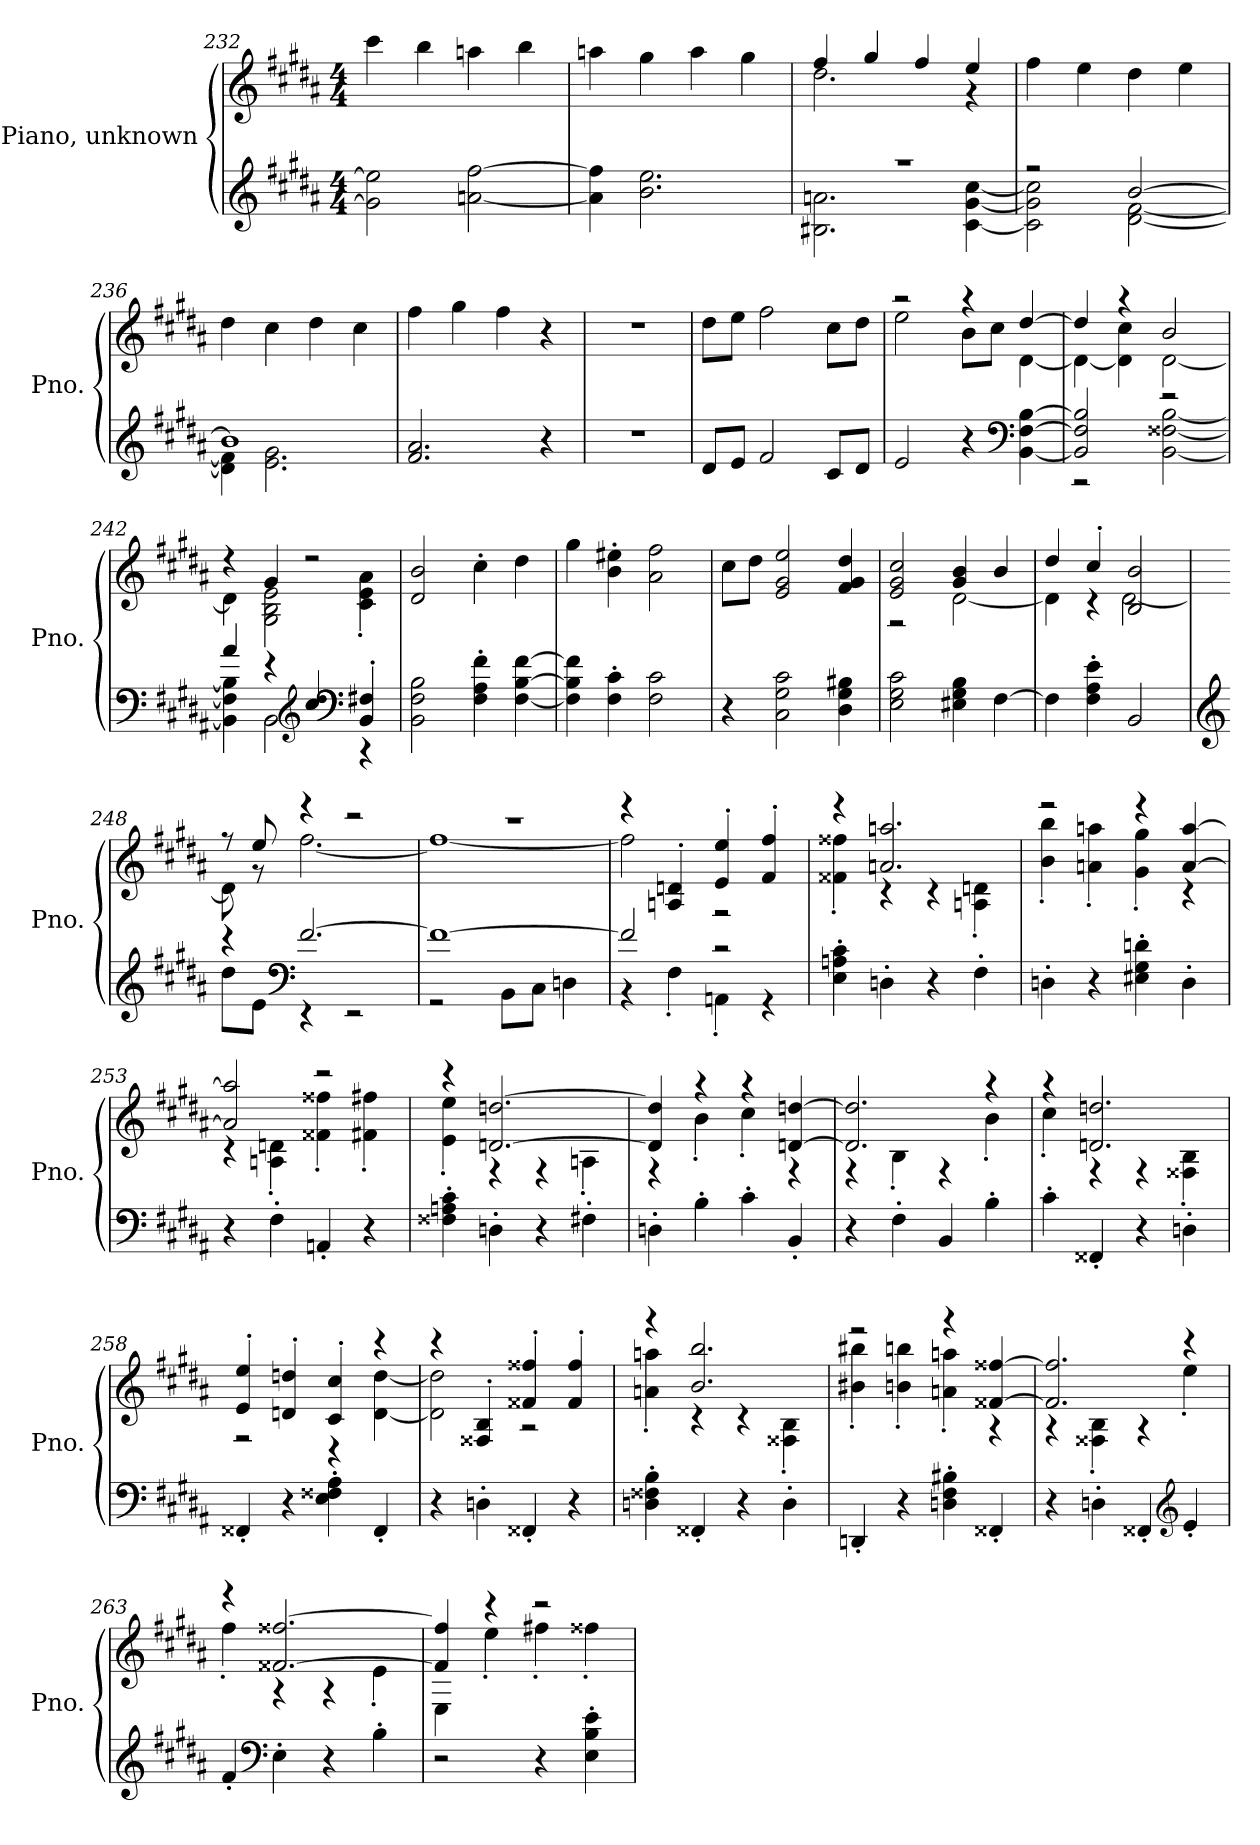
**kern	**kern
*part1	*part1
*staff2	*staff1
*I"Piano, unknown	*
*I'Pno.	*
*clefG2	*clefG2
*k[f#c#g#d#a#]	*k[f#c#g#d#a#]
*M4/4	*M4/4
=232	=232
2g#\] 2ee\]	4ccc#\
.	4bb\
[2an\ [2ff#\	4aan\
.	4bb\
=233	=233
4a\] 4ff#\]	4aan\
2.b\ 2.ee\	4gg#\
.	4aa\
.	4gg#\
=234	=234
*^	*^
1r	2.B#X\ 2.an\	4ff#/	2.dd#\
.	.	4gg#/	.
.	.	4ff#/	.
.	[4c#\ [4g#\ [4cc#\	4ee/	4r
*	*	*v	*v
=235	=235	=235
2r	2c#\] 2g#\] 2cc#\]	4ff#\
.	.	4ee\
[2b/	[2d#\ [2f#\	4dd#\
.	.	4ee\
=236	=236	=236
1b]	4d#\] 4f#\]	4dd#\
.	2.e\ 2.g#\	4cc#\
.	.	4dd#\
.	.	4cc#\
*v	*v	*
=237	=237
2.f#/ 2.a#/	4ff#\
.	4gg#\
.	4ff#\
4r	4r
=238	=238
1r	1r
!!LO:LB:g=z
=239	=239
8d#/L	8dd#\L
8e/J	8ee\J
2f#/	2ff#\
8c#/L	8cc#\L
8d#/J	8dd#\J
=240	=240
*	*^
2e/	2r	2ee\
4r	4r	8b\L
.	.	8cc#\J
*clefF4	*	*
[4BB\ [4F#\ [4B\	[4dd#/	[4d#\
=241	=241	=241
*^	*	*
2BB/] 2F#/] 2B/]	2r	4dd#/]	4d#\_
.	.	4r	4d#\] 4cc#\
2r	[2BB\ [2F##X\ [2B\	2b/	[2d#\
=242	=242	=242	=242
4a#/	4BB\] 4F##\] 4B\]	4r	4d#\]
4r	2BB\	4g#/	2G#\ 2B\ 2e\
*clefG2	*	*	*
4cc#/	.	2r	.
*clefF4	*	*	*
4BB/' 4F#X/'	4r	.	4c#\' 4e\' 4a#\'
*v	*v	*	*
*	*v	*v
=243	=243
2BB\ 2F#\ 2B\	2d#/ 2b/
4F#\' 4A#\' 4f#\'	4cc#'\
[4F#\ [4B\ [4f#\	4dd#\
=244	=244
4F#\] 4B\] 4f#\]	4gg#\
4F#\' 4c#\'	4b\' 4ee#X\'
2F#\ 2c#\	2a#\ 2ff#\
=245	=245
4r	8cc#\L
.	8dd#\J
2C#\ 2G#\ 2c#\	2e/ 2g#/ 2ee/
4D#\ 4G#\ 4B#X\	4f#/ 4g#/ 4dd#/
!!LO:LB:g=z
=246	=246
*	*^
2E\ 2G#\ 2c#\	2e/ 2g#/ 2cc#/	2r
4E#X\ 4G#\ 4B\	4g#/ 4b/	[2d#\
[4F#\	4b/	.
=247	=247	=247
4F#\]	4dd#/	4d#\]
4F#\' 4A#\' 4e\'	4cc#'/	4r
2BB/	2B/ 2b/	[2d#\
=248	=248	=248
*clefG2	*	*
*^	*	*
4r	8dd#\L	8r	8d#\]
.	8e\J	8ee/	8r
*clefF4	*	*	*
[2.f#/	4r	4r	[2.ff#\
.	2r	2r	.
=249	=249	=249	=249
1f#_	2r	1r	1ff#_
.	8BB\L	.	.
.	8C#\J	.	.
.	4Dn\	.	.
=250	=250	=250	=250
2f#/]	4r	4r	2ff#\]
.	4F#'\	4An/' 4dn/'	.
2r	4AAn'\	4e/' 4ee/'	2r
.	4r	4f#/' 4ff#/'	.
*v	*v	*	*
=251	=251	=251
4E\' 4An\' 4c#\'	4r	4f##X\' 4ff##X\'
4Dn'\	2.an/ 2.aan/	4r
4r	.	4r
4F#'\	.	4An\' 4dn\'
!!LO:LB:g=z	!!
=252	=252	=252
4Dn'\	2r	4b\' 4bb\'
4r	.	4an\' 4aan\'
4E#X\' 4G#\' 4dn\'	4r	4g#\' 4gg#\'
4D'\	[4a/ [4aa/	4r
=253	=253	=253
4r	2a/] 2aa/]	4r
4F#'\	.	4An\' 4dn\'
4AAn'/	2r	4f##X\' 4ff##X\'
4r	.	4f#X\' 4ff#X\'
=254	=254	=254
4F##X\' 4An\' 4c#\'	4r	4e\' 4ee\'
4Dn'\	[2.dn/ [2.ddn/	4r
4r	.	4r
4F#X'\	.	4An'\
=255	=255	=255
4Dn'\	4d/] 4dd/]	4r
4B'\	4r	4b'\
4c#'\	4r	4cc#'\
4BB'/	[4dn/ [4ddn/	4r
=256	=256	=256
4r	2.d/] 2.dd/]	4r
4F#'\	.	4B'\
4BB/	.	4r
4B'\	4r	4b'\
=257	=257	=257
4c#'\	4r	4cc#'\
4FF##X'/	2.dn/ 2.ddn/	4r
4r	.	4r
4Dn'\	.	4F##X\' 4B\'
!!LO:LB:g=z	!!
=258	=258	=258
4FF##X'/	4e/' 4ee/'	2r
4r	4dn/' 4ddn/'	.
4E\' 4F##X\' 4A#\'	4c#/' 4cc#/'	4r
4FF##'/	4r	[4d\ [4dd\
=259	=259	=259
4r	4r	2d\] 2dd\]
4Dn'\	4F##X/' 4B/'	.
4FF##X'/	4f##X/' 4ff##X/'	2r
4r	4f##/' 4ff##/'	.
=260	=260	=260
4Dn\' 4F##X\' 4B\'	4r	4an\' 4aan\'
4FF##X'/	2.b/ 2.bb/	4r
4r	.	4r
4D'\	.	4F##X\' 4B\'
=261	=261	=261
4DDn'/	2r	4b#X\' 4bb#X\'
4r	.	4bn\' 4bbn\'
4Dn\' 4F#\' 4B#X\'	4r	4an\' 4aan\'
4FF##X'/	[4f##X/ [4ff##X/	4r
=262	=262	=262
4r	2.f##/] 2.ff##/]	4r
4Dn'\	.	4F##X\' 4B\'
4FF##X'/	.	4r
*clefG2	*	*
4e'/	4r	4ee'\
!!LO:LB:g=z	!!
=263	=263	=263
4f#'/	4r	4ff#'\
*clefF4	*	*
4E'\	[2.f##X/ [2.ff##X/	4r
4r	.	4r
4B'\	.	4e'\
=264	=264	=264
2r	4f##/] 4ff##/]	4E\
.	4r	4ee'\
4r	2r	4ff#X'\
4E\' 4B\' 4e\'	.	4ff##X'\
*	*v	*v
=	=
*-	*-
